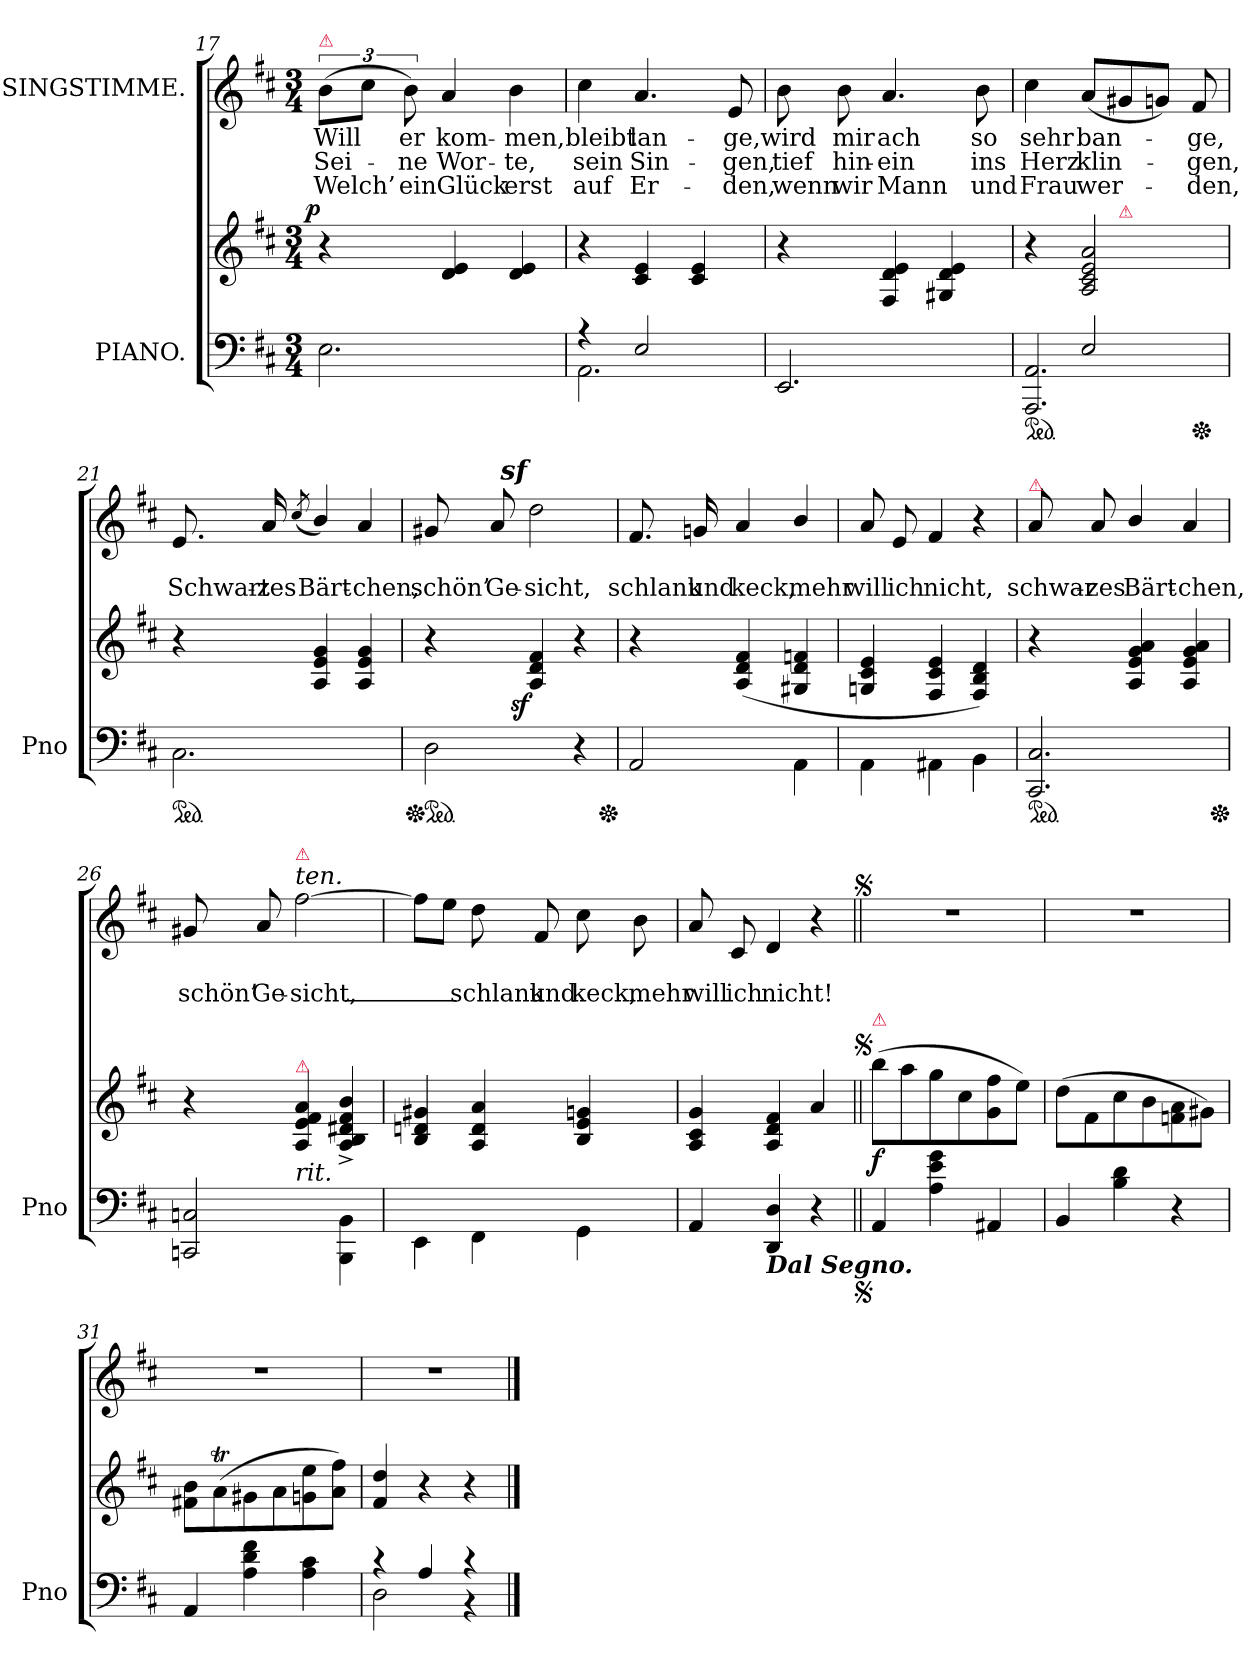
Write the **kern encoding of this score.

**kern	**kern	**dynam	**kern	**text	**text	**text
*part2	*part2	*part2	*part1	*part1	*part1	*part1
*staff3	*staff2	*staff2/3	*staff1	*staff1	*staff1	*staff1
*I"PIANO.	*	*	*I"SINGSTIMME.	*	*	*
*I'Pno	*	*	*	*	*	*
*clefF4	*clefG2	*	*clefG2	*	*	*
*k[f#c#]	*k[f#c#]	*	*k[f#c#]	*	*	*
*M3/4	*M3/4	*	*M3/4	*	*	*
=17	=17	=17	=17	=17	=17	=17
!	!	!	!LO:TX:a:color=crimson:t=⚠	!	!	!
!	!	!LO:DY:a:rj	!	!	!	!
2.E	4r	p	(>12bL	Will	Sei-	Welch’
.	.	.	12cc#J	.	.	.
.	.	.	12b)	er	-ne	ein
.	4d 4e	.	4a	kom-	Wor-	Glück
.	4d 4e	.	4b\	-men,	-te,	erst
=18	=18	=18	=18	=18	=18	=18
*^	*	*	*	*	*	*
4rA	2.AA	4r	.	4cc#	bleibt	sein	auf
2E	.	4c# 4e	.	4.a	lan-	Sin-	Er-
.	.	4c# 4e	.	.	.	.	.
.	.	.	.	8e	-ge,	-gen,	-den,
*v	*v	*	*	*	*	*	*
=19	=19	=19	=19	=19	=19	=19
2.EE	4r	.	8b	wird	tief	wenn
.	.	.	8b	mir	hin-	wir
.	4F#/ 4d/ 4e/	.	4.a	ach	-ein	Mann
.	4G#X 4d 4e	.	.	.	.	.
.	.	.	8b	so	ins	und
=20	=20	=20	=20	=20	=20	=20
*^	*^	*	*	*	*	*
*ped	*	*	*	*	*	*	*	*
*	*	*	*^	*	*	*	*	*
4ryy	2.AAA/ 2.AA/	4r	4.ryy	2ryy	.	4cc#	sehr	Herz	Frau
2E	.	2A 2c# 2e 2a	.	.	.	(<8aL	ban-	klin-	wer-
!	!	!	!LO:TX:a:i:color=crimson:t=⚠	!	!	!	!	!	!
.	.	.	4.ryy	.	.	8g#X	.	.	.
.	.	.	.	8ryy	.	8gnJ)	.	.	.
*Xped	*	*	*	*	*	*	*	*	*
.	.	.	.	8ryy	.	8f#	-ge,	gen,	-den,
*v	*v	*	*	*	*	*	*	*	*
=21	=21	=21	=21	=21	=21	=21	=21	=21
!	!LO:TX:a:B:t=tempo.	!	!	!	!	!	!	!
*	*v	*v	*v	*	*	*	*	*
*ped	*	*	*	*	*	*
2.C#\	4r	.	8.e	.	Schwart-	.
.	.	.	16a	.	-zes	.
.	.	.	(<8qcc#/	.	.	.
.	4A/ 4e/ 4g/	.	4b/)	.	Bärt-	.
.	4A/ 4e/ 4g/	.	4a	.	-chen,	.
=22	=22	=22	=22	=22	=22	=22
*Xped	*	*	*	*	*	*
*ped	*	*	*	*	*	*
2D	4r	.	8g#X	.	schön’	.
.	.	.	8a	.	Ge-	.
!	!	!LO:DY:rj	!LO:DY:rj	!	!	!
.	4A/ 4d/ 4f#/	sf	2ddz>	.	sicht,	.
4r	4r	.	.	.	.	.
*Xped	*	*	*	*	*	*
=23	=23	=23	=23	=23	=23	=23
2AA	4r	.	8.f#	.	schlank	.
.	.	.	16gn	.	und	.
.	(>4A/ 4d/ 4f#/	.	4a	.	keck,	.
4AA\	4G#X 4d 4fn	.	4b/	.	mehr	.
=24	=24	=24	=24	=24	=24	=24
4AA\	4Gn/ 4c#/ 4e/	.	8a	.	will	.
.	.	.	8e	.	ich	.
4AA#X\	4F#/ 4c#/ 4e/	.	4f#	.	nicht,	.
4BB\	4F#/ 4B/ 4d/)	.	4r	.	.	.
=25	=25	=25	=25	=25	=25	=25
!	!	!	!LO:TX:a:color=crimson:t=⚠	!	!	!
*ped	*	*	*	*	*	*
2.CC# 2.C#	4r	.	8a	.	schwar-	.
.	.	.	8a	.	-zes	.
.	4A/ 4e/ 4g/ 4a/	.	4b/	.	Bärt-	.
.	4A/ 4e/ 4g/ 4a/	.	4a	.	-chen,	.
*Xped	*	*	*	*	*	*
=26	=26	=26	=26	=26	=26	=26
*^	*	*	*	*	*	*
2CCn 2Cn	4ryy	4r	.	8g#X	.	schön’	.
.	.	.	.	8a	.	Ge-	.
!	!	!	!	!LO:TX:a:i:t=ten.	!	!	!
!	!	!	!	!LO:TX:a:color=crimson:t=⚠	!	!	!
!	!	!LO:TX:a:color=crimson:t=⚠	!	!	!	!	!
!	!LO:TX:a:i:t=rit.	!	!	!	!	!	!
.	2ryy	4A/ 4e/ 4f#/ 4a/	.	[2ff#	.	sicht,_	.
4BBB\ 4BB\	.	4A^</ 4B^</ 4d#X^</ 4f#^</ 4b^</	.	.	.	.	.
*v	*v	*	*	*	*	*	*
=27	=27	=27	=27	=27	=27	=27
4EE\	4B 4dn 4g#X	.	8ff#L]	.	.	.
.	.	.	8eeJ	.	.	.
4FF#\	4A/ 4d/ 4a/	.	8dd	.	schlank	.
.	.	.	8f#	.	und	.
4GG\	4B 4e 4gn	.	8cc#	.	keck,	.
.	.	.	8b	.	mehr	.
=28	=28	=28	=28	=28	=28	=28
4AA	4A 4c# 4g	.	8a	.	will	.
.	.	.	8c#	.	ich	.
!LO:TX:b:Bi:t=Dal Segno.	!	!	!	!	!	!
4DD 4D	4A 4d 4f#	.	4d	.	nicht!	.
4r	4a	.	4r	.	.	.
!	!	!	!LO:TX:a:t=[segno]	!	!	!
!	!LO:TX:a:t=[segno]	!	!	!	!	!
!LO:TX:b:t=[segno]	!	!	!	!	!	!
=29||	=29||	=29||	=29||	=29||	=29||	=29||
!	!LO:TX:a:color=crimson:t=⚠	!	!	!	!	!
4AA	(>8bbL	f	2.r	.	.	.
.	8aa	.	.	.	.	.
4A 4e 4g	8gg	.	.	.	.	.
.	8cc#	.	.	.	.	.
4AA#X	8g 8ff#	.	.	.	.	.
.	8eeJ)	.	.	.	.	.
=30	=30	=30	=30	=30	=30	=30
4BB	(>8dd\L	.	2.r	.	.	.
.	8f#	.	.	.	.	.
4B 4d	8cc#	.	.	.	.	.
.	8b	.	.	.	.	.
4r	8fn 8a	.	.	.	.	.
.	8g#XJ)	.	.	.	.	.
=31	=31	=31	=31	=31	=31	=31
4AA	8f#X 8bL	.	2.r	.	.	.
.	(<8aT	.	.	.	.	.
4A 4d 4f#	8g#X	.	.	.	.	.
.	8a	.	.	.	.	.
4A 4c#	8gn 8ee	.	.	.	.	.
.	8a 8ff#J)	.	.	.	.	.
=32	=32	=32	=32	=32	=32	=32
*^	*	*	*	*	*	*
4rc	2D	4f# 4dd	.	2.r	.	.	.
4A	.	4r	.	.	.	.	.
4rc	4rBB	4r	.	.	.	.	.
*v	*v	*	*	*	*	*	*
==	==	==	==	==	==	==
*-	*-	*-	*-	*-	*-	*-
